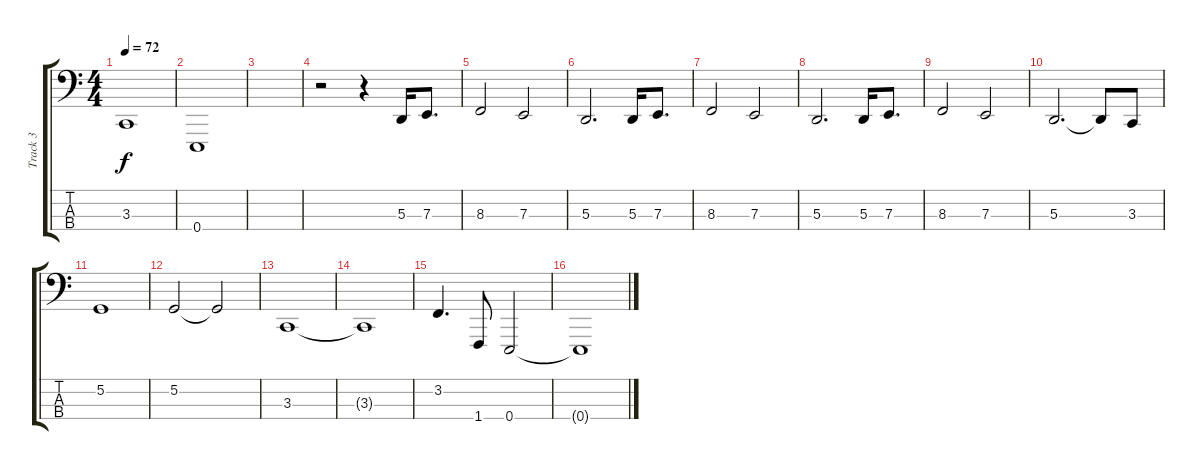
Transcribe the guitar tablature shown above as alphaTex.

\track ("Track 3" "Track 3") {instrument brightacousticpiano}
\staff {score tabs}
\tuning (G2 D2 A1 E1) {hide}
\ts (4 4)
\tempo 72
\clef f4
\ks c
3.3.1{dy f} |
0.4.1 |
|
r.2 r.4 5.3.16 7.3.8{d} |
8.3.2 7.3.2 |
5.3.2{d} 5.3.16 7.3.8{d} |
8.3.2 7.3.2 |
5.3.2{d} 5.3.16 7.3.8{d} |
8.3.2 7.3.2 |
5.3.2{d} 5.3{t}.8 3.3.8 |
5.2.1 |
5.2.2 5.2{t}.2 |
3.3.1 |
3.3{t}.1 |
3.2.4{d} 1.4.8 0.4.2 |
0.4{t}.1
